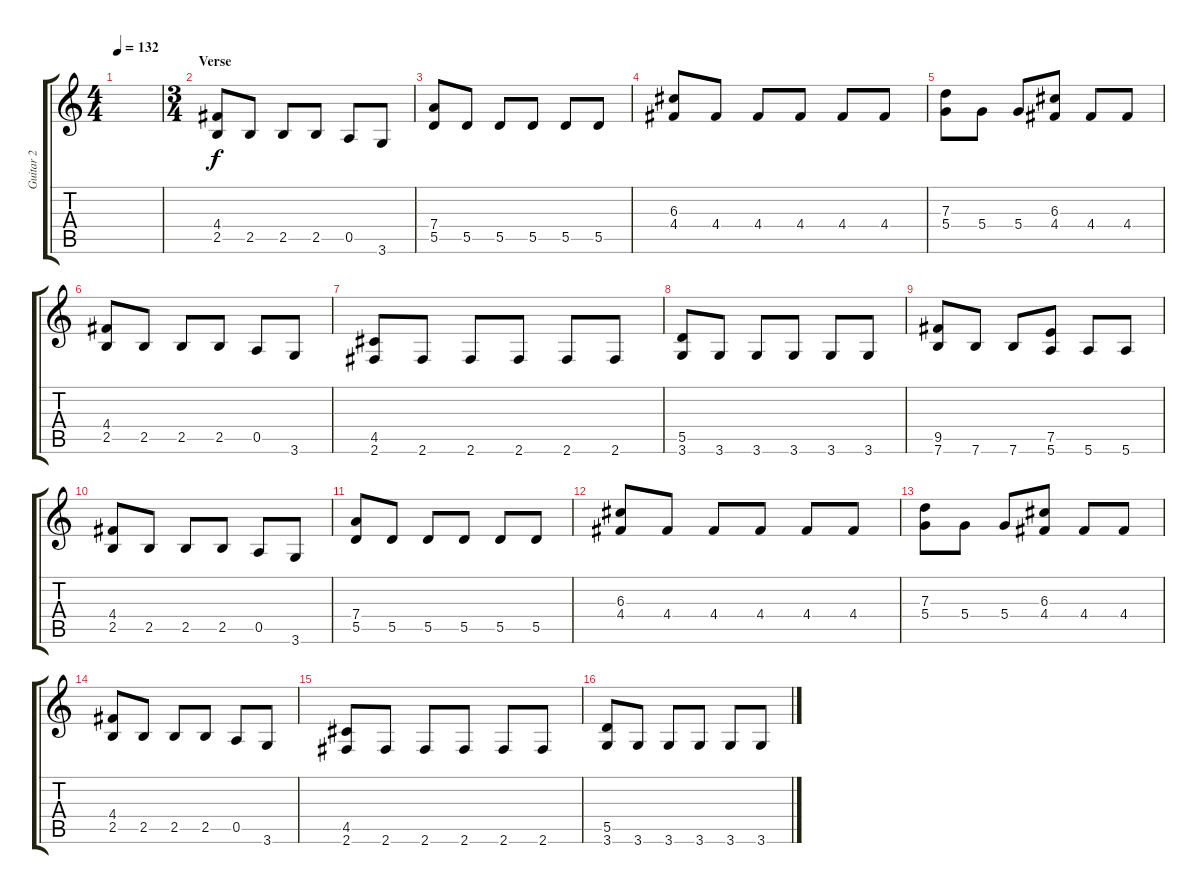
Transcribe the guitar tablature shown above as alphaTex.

\track ("Guitar 2" "Guitar 2") {instrument overdrivenguitar}
\staff {score tabs}
\tuning (E4 B3 G3 D3 A2 E2) {hide}
\ts (4 4)
\tempo 132
\clef g2
\ks c
|
\ts (3 4)
\section ("" "Verse")
(4.4 2.5).8 2.5.8 2.5.8 2.5.8 0.5.8 3.6.8 |
(7.4 5.5).8 5.5.8 5.5.8 5.5.8 5.5.8 5.5.8 |
(6.3 4.4).8 4.4.8 4.4.8 4.4.8 4.4.8 4.4.8 |
(7.3 5.4).8 5.4.8 5.4.8 (6.3 4.4).8 4.4.8 4.4.8 |
(4.4 2.5).8 2.5.8 2.5.8 2.5.8 0.5.8 3.6.8 |
(4.5 2.6).8 2.6.8 2.6.8 2.6.8 2.6.8 2.6.8 |
(5.5 3.6).8 3.6.8 3.6.8 3.6.8 3.6.8 3.6.8 |
(9.5 7.6).8 7.6.8 7.6.8 (7.5 5.6).8 5.6.8 5.6.8 |
(4.4 2.5).8 2.5.8 2.5.8 2.5.8 0.5.8 3.6.8 |
(7.4 5.5).8 5.5.8 5.5.8 5.5.8 5.5.8 5.5.8 |
(6.3 4.4).8 4.4.8 4.4.8 4.4.8 4.4.8 4.4.8 |
(7.3 5.4).8 5.4.8 5.4.8 (6.3 4.4).8 4.4.8 4.4.8 |
(4.4 2.5).8 2.5.8 2.5.8 2.5.8 0.5.8 3.6.8 |
(4.5 2.6).8 2.6.8 2.6.8 2.6.8 2.6.8 2.6.8 |
(5.5 3.6).8 3.6.8 3.6.8 3.6.8 3.6.8 3.6.8
